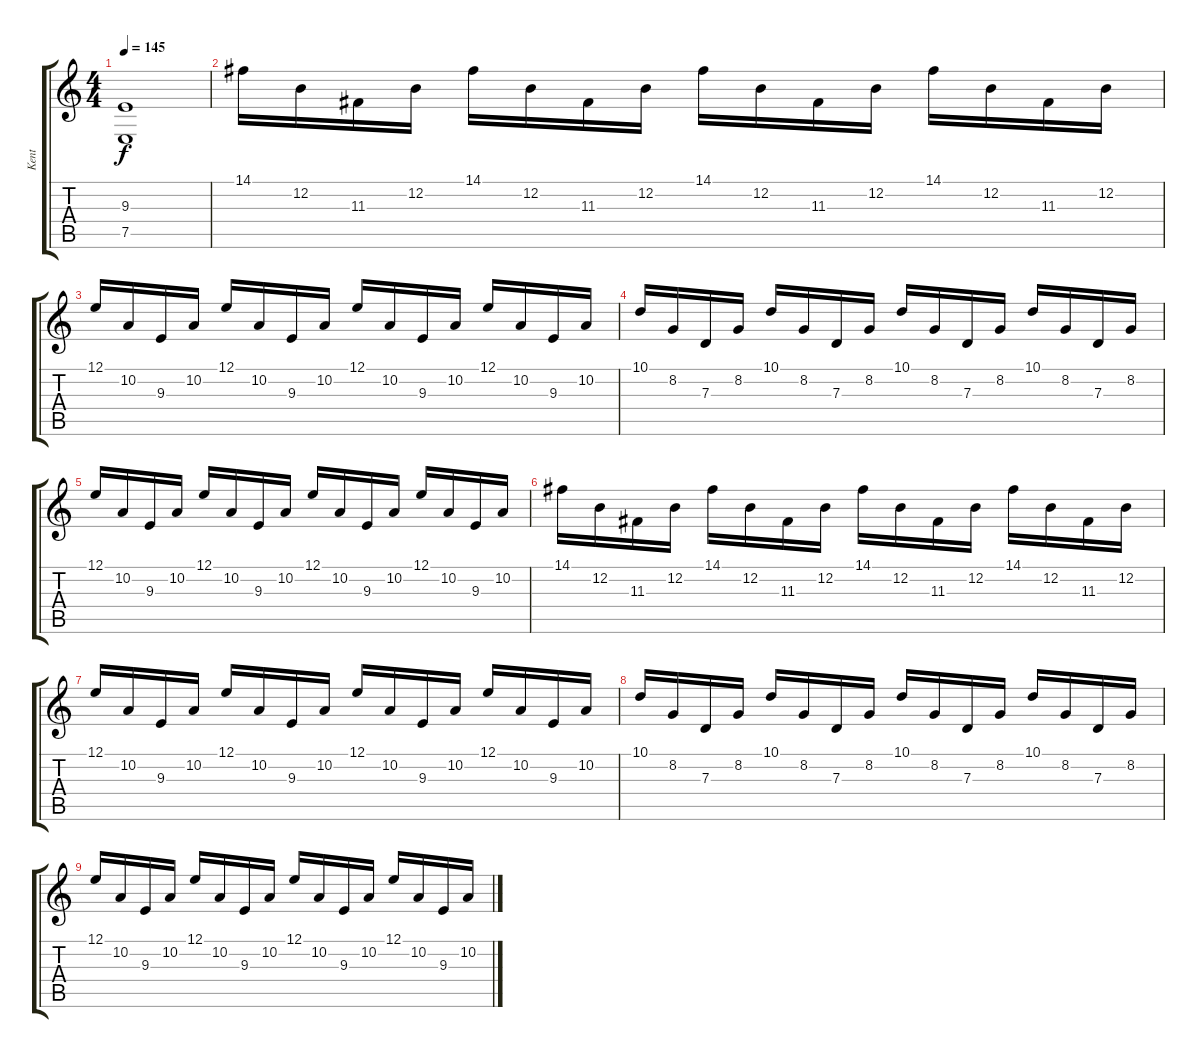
\track ("Kent" "Kent") {instrument brightacousticpiano}
\staff {score tabs}
\tuning (E4 B3 G3 D3 A2 D2) {hide}
\ts (4 4)
\tempo 145
\clef g2
\ks c
(9.3{t} 7.5{t}).1{dy f} |
14.1.16{volume 8 instrument lead1square} 12.2.16 11.3.16 12.2.16 14.1.16 12.2.16 11.3.16 12.2.16 14.1.16 12.2.16 11.3.16 12.2.16 14.1.16 12.2.16 11.3.16 12.2.16 |
12.1.16 10.2.16 9.3.16 10.2.16 12.1.16 10.2.16 9.3.16 10.2.16 12.1.16 10.2.16 9.3.16 10.2.16 12.1.16 10.2.16 9.3.16 10.2.16 |
10.1.16 8.2.16 7.3.16 8.2.16 10.1.16 8.2.16 7.3.16 8.2.16 10.1.16 8.2.16 7.3.16 8.2.16 10.1.16 8.2.16 7.3.16 8.2.16 |
12.1.16 10.2.16 9.3.16 10.2.16 12.1.16 10.2.16 9.3.16 10.2.16 12.1.16 10.2.16 9.3.16 10.2.16 12.1.16 10.2.16 9.3.16 10.2.16 |
14.1.16 12.2.16 11.3.16 12.2.16 14.1.16 12.2.16 11.3.16 12.2.16 14.1.16 12.2.16 11.3.16 12.2.16 14.1.16 12.2.16 11.3.16 12.2.16 |
12.1.16 10.2.16 9.3.16 10.2.16 12.1.16 10.2.16 9.3.16 10.2.16 12.1.16 10.2.16 9.3.16 10.2.16 12.1.16 10.2.16 9.3.16 10.2.16 |
10.1.16 8.2.16 7.3.16 8.2.16 10.1.16 8.2.16 7.3.16 8.2.16 10.1.16 8.2.16 7.3.16 8.2.16 10.1.16 8.2.16 7.3.16 8.2.16 |
12.1.16 10.2.16 9.3.16 10.2.16 12.1.16 10.2.16 9.3.16 10.2.16 12.1.16 10.2.16 9.3.16 10.2.16 12.1.16 10.2.16 9.3.16 10.2.16
